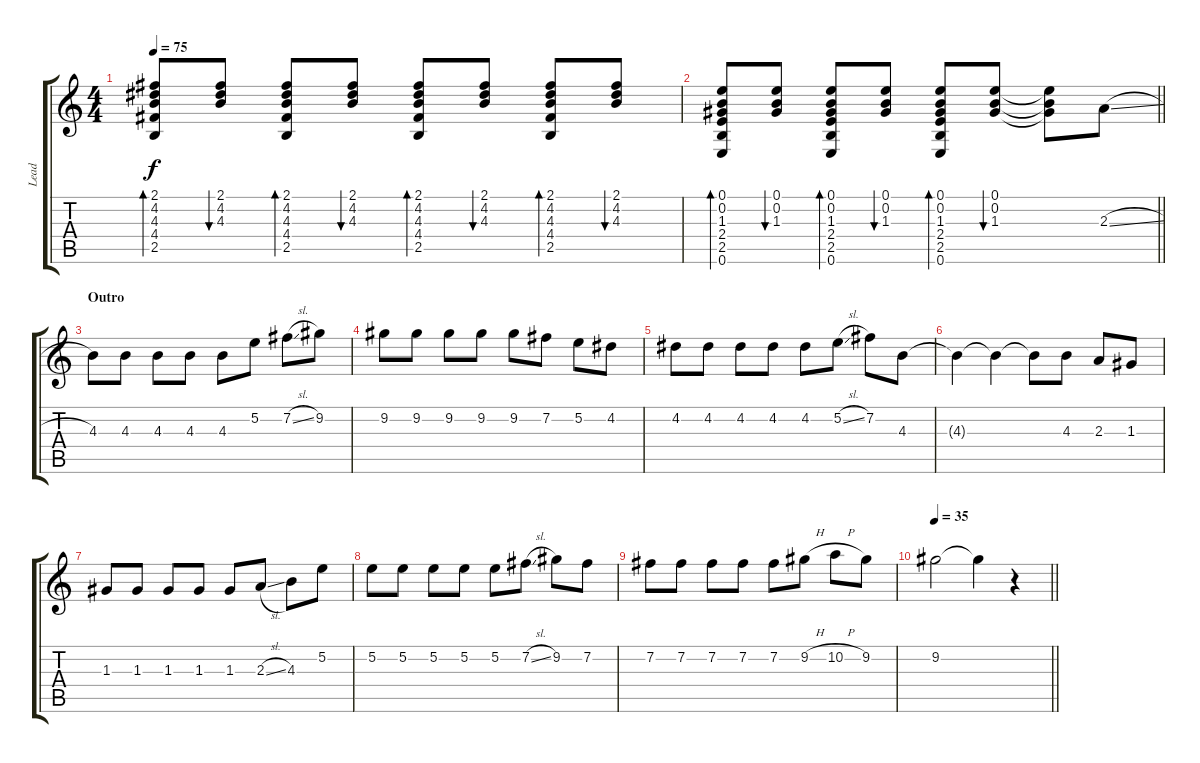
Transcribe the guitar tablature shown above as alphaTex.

\track ("Lead" "Lead") {instrument electricguitarjazz}
\staff {score tabs}
\tuning (E4 B3 G3 D3 A2 E2) {hide}
\ts (4 4)
\tempo 75
\clef g2
\ks c
(2.1 4.2 4.3 4.4 2.5).8{bd 30 dy f} (2.1 4.2 4.3).8{bu 30} (2.1 4.2 4.3 4.4 2.5).8{bd 30} (2.1 4.2 4.3).8{bu 30} (2.1 4.2 4.3 4.4 2.5).8{bd 30} (2.1 4.2 4.3).8{bu 30} (2.1 4.2 4.3 4.4 2.5).8{bd 30} (2.1 4.2 4.3).8{bu 30} |
\barLineRight lightlight
(0.1 0.2 1.3 2.4 2.5 0.6).8{bd 30} (0.1 0.2 1.3).8{bu 30} (0.1 0.2 1.3 2.4 2.5 0.6).8{bd 30} (0.1 0.2 1.3).8{bu 30} (0.1 0.2 1.3 2.4 2.5 0.6).8{bd 30} (0.1 0.2 1.3).8{bu 30} (0.1{t} 0.2{t} 1.3{t}).8 2.3{sl}.8 |
\section ("" "Outro")
4.3.8 4.3.8 4.3.8 4.3.8 4.3.8 5.2.8 7.2{sl}.8 9.2.8 |
9.2.8 9.2.8 9.2.8 9.2.8 9.2.8 7.2.8 5.2.8 4.2.8 |
4.2.8 4.2.8 4.2.8 4.2.8 4.2.8 5.2{sl}.8 7.2.8 4.3.8 |
4.3{t}.4 4.3{t}.4 4.3{t}.8 4.3.8 2.3.8 1.3.8 |
1.3.8 1.3.8 1.3.8 1.3.8 1.3.8 2.3{sl}.8 4.3.8 5.2.8 |
5.2.8 5.2.8 5.2.8 5.2.8 5.2.8 7.2{sl}.8 9.2.8 7.2.8 |
7.2.8 7.2.8 7.2.8 7.2.8 7.2.8 9.2{h}.8 10.2{h}.8 9.2.8 |
\tempo 35
\barLineRight lightlight
9.2.2 9.2{t}.4 r.4
